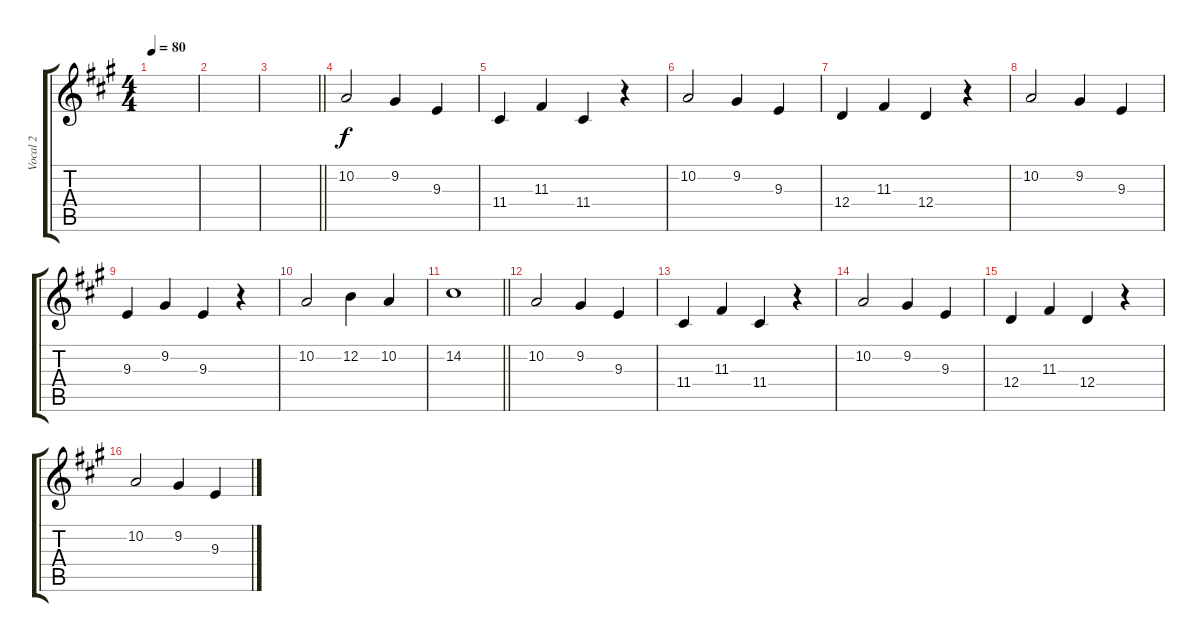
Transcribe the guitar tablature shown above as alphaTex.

\track ("Vocal 2" "Vocal 2") {instrument lead2sawtooth}
\staff {score tabs}
\tuning (E4 B3 G3 D3 A2 E2) {hide}
\ts (4 4)
\tempo 80
\clef g2
\ks a
|
|
\barLineRight lightlight
|
10.2.2 9.2.4 9.3.4 |
11.4.4 11.3.4 11.4.4 r.4 |
10.2.2 9.2.4 9.3.4 |
12.4.4 11.3.4 12.4.4 r.4 |
10.2.2 9.2.4 9.3.4 |
9.3.4 9.2.4 9.3.4 r.4 |
10.2.2 12.2.4 10.2.4 |
\barLineRight lightlight
14.2.1 |
10.2.2 9.2.4 9.3.4 |
11.4.4 11.3.4 11.4.4 r.4 |
10.2.2 9.2.4 9.3.4 |
12.4.4 11.3.4 12.4.4 r.4 |
10.2.2 9.2.4 9.3.4
